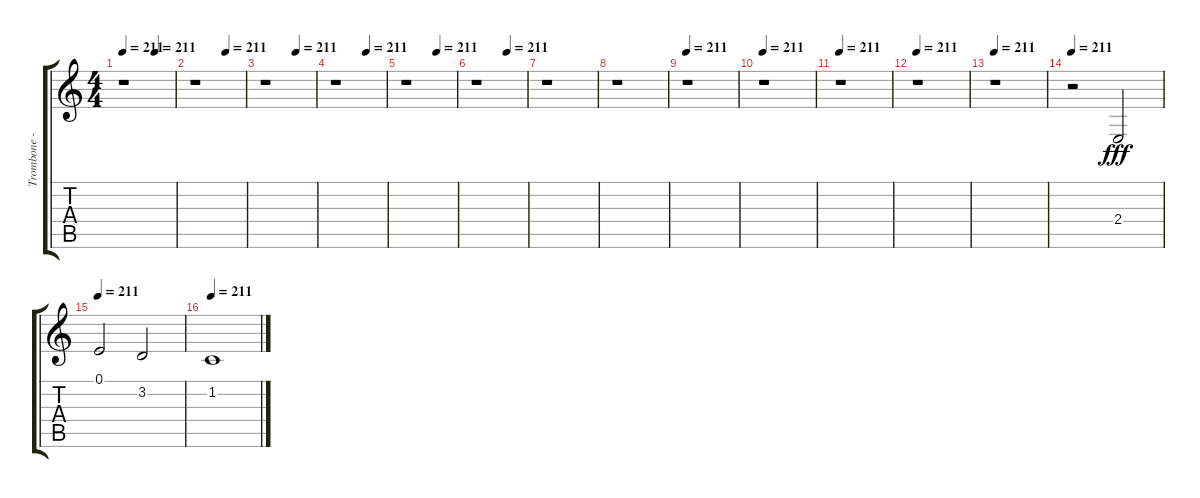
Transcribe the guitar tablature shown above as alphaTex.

\track ("Trombone - Lars Nylander" "Trombone -") {instrument trombone}
\staff {score tabs}
\tuning (E4 B3 G3 D3 A2 E2) {hide}
\ts (4 4)
\tempo 211
\tempo (211 0.625)
\clef g2
\ks c
r.1{dy fff} |
\tempo (211 0.625)
r.1 |
\tempo (211 0.625)
r.1 |
\tempo (211 0.625)
r.1 |
\tempo (211 0.625)
r.1 |
\tempo (211 0.625)
r.1 |
r.1 |
r.1 |
\tempo 211
r.1 |
\tempo 211
r.1 |
\tempo 211
r.1 |
\tempo 211
r.1 |
\tempo 211
r.1 |
\tempo 211
r.2 2.4.2 |
\tempo 211
0.1.2 3.2.2 |
\tempo 211
1.2.1
